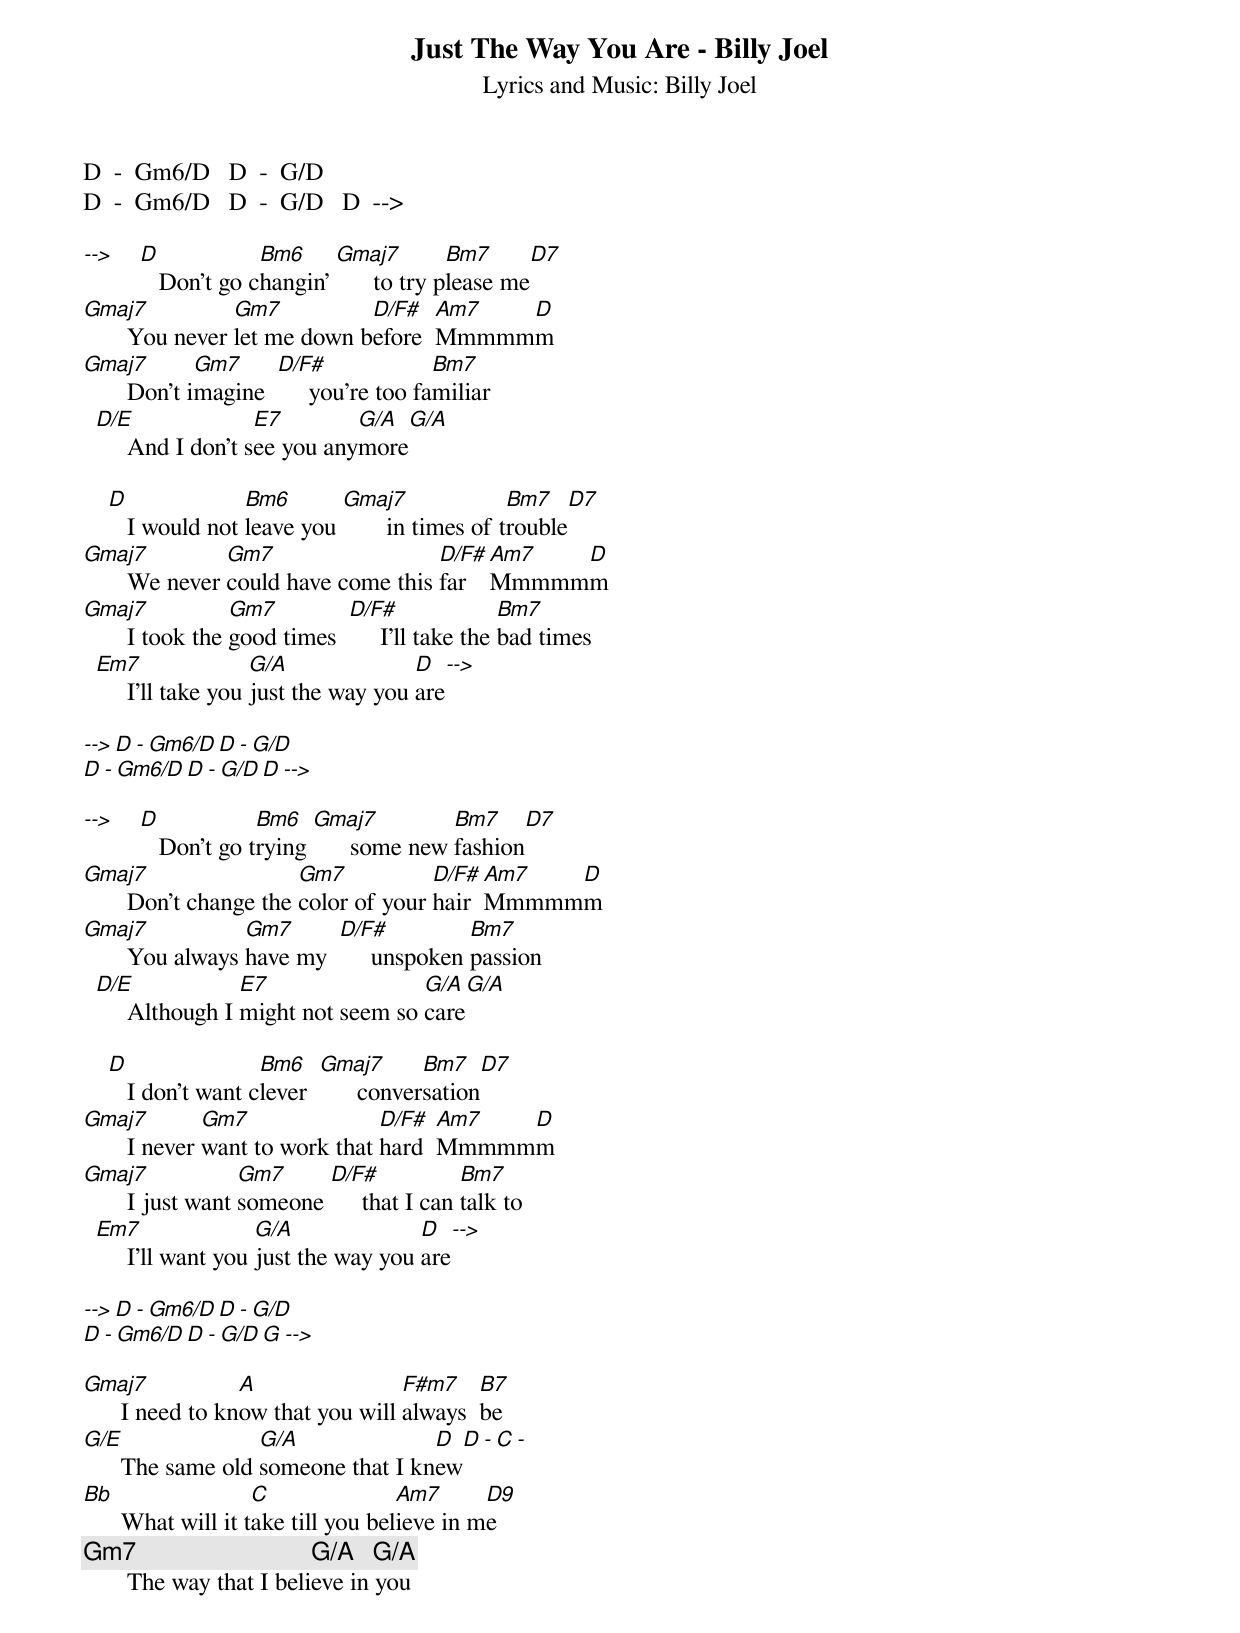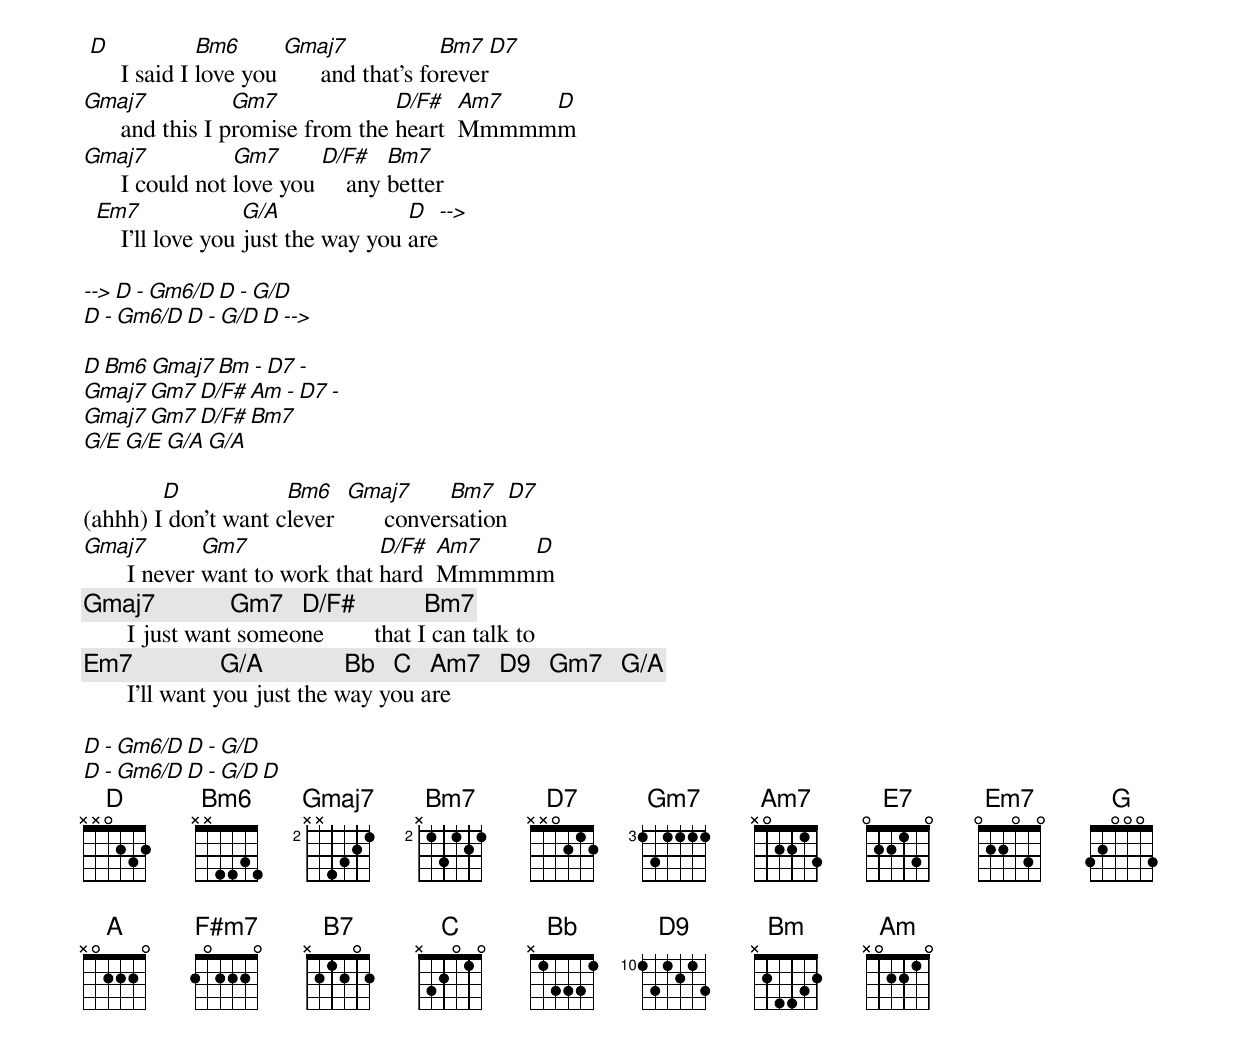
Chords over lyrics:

Just The Way You Are - Billy Joel
Lyrics and Music: Billy Joel

D  -  Gm6/D   D  -  G/D
D  -  Gm6/D   D  -  G/D   D  -->

--> D            Bm6     Gmaj7         Bm7     D7
       Don't go changin'       to try please me
Gmaj7            Gm7          D/F#   Am7  D
       You never let me down before  Mmmmmm
Gmaj7         Gm7     D/F#              Bm7
       Don't imagine       you're too familiar
  D/E               E7        G/A   G/A
       And I don't see you anymore

    D              Bm6       Gmaj7               Bm7   D7
       I would not leave you        in times of trouble
Gmaj7           Gm7                  D/F#  Am7  D
       We never could have come this far   Mmmmmm
Gmaj7             Gm7         D/F#               Bm7
       I took the good times       I'll take the bad times
  Em7                G/A              D   -->
       I'll take you just the way you are

-->  D  -  Gm6/D   D  -  G/D
     D  -  Gm6/D   D  -  G/D   D  -->

--> D            Bm6   Gmaj7          Bm7    D7
       Don't go trying       some new fashion
Gmaj7                   Gm7           D/F#  Am7  D
       Don't change the color of your hair  Mmmmmm
Gmaj7             Gm7      D/F#          Bm7
       You always have my       unspoken passion
  D/E             E7                G/A   G/A
       Although I might not seem so care

    D                Bm6    Gmaj7       Bm7   D7
       I don't want clever        conversation
Gmaj7          Gm7               D/F#  Am7  D
       I never want to work that hard  Mmmmmm
Gmaj7              Gm7     D/F#            Bm7
       I just want someone      that I can talk to
  Em7                G/A              D   -->
       I'll want you just the way you are

-->  D  -  Gm6/D   D  -  G/D
     D  -  Gm6/D   D  -  G/D   G  -->

Gmaj7             A                F#m7    B7
      I need to know that you will always  be
G/E                G/A              D   D - C -
      The same old someone that I knew
Bb                  C               Am7      D9
      What will it take till you believe in me
[Gm7]                            G/A   G/A
       The way that I believe in you

 D             Bm6      Gmaj7              Bm7  D7
      I said I love you       and that's forever
Gmaj7             Gm7             D/F#   Am7  D
      and this I promise from the heart  Mmmmmm
Gmaj7             Gm7      D/F#    Bm7
      I could not love you     any better
  Em7               G/A              D  -->
      I'll love you just the way you are

-->  D  -  Gm6/D   D  -  G/D
     D  -  Gm6/D   D  -  G/D   D  -->

D       Bm6   Gmaj7   Bm  -  D7  -
Gmaj7   Gm7   D/F#    Am  -  D7  -
Gmaj7   Gm7   D/F#    Bm7
G/E     G/E   G/A     G/A

        D            Bm6    Gmaj7       Bm7   D7
(ahhh) I don't want clever        conversation
Gmaj7          Gm7               D/F#  Am7  D
       I never want to work that hard  Mmmmmm
[Gmaj7]            [Gm7]   [D/F#]           [Bm7]
       I just want someone        that I can talk to
 [Em7]              [G/A]             Bb   C   Am7   D9   Gm7   G/A
       I'll want you just the way you are

  D  -  Gm6/D   D  -  G/D
  D  -  Gm6/D   D  -  G/D   D
